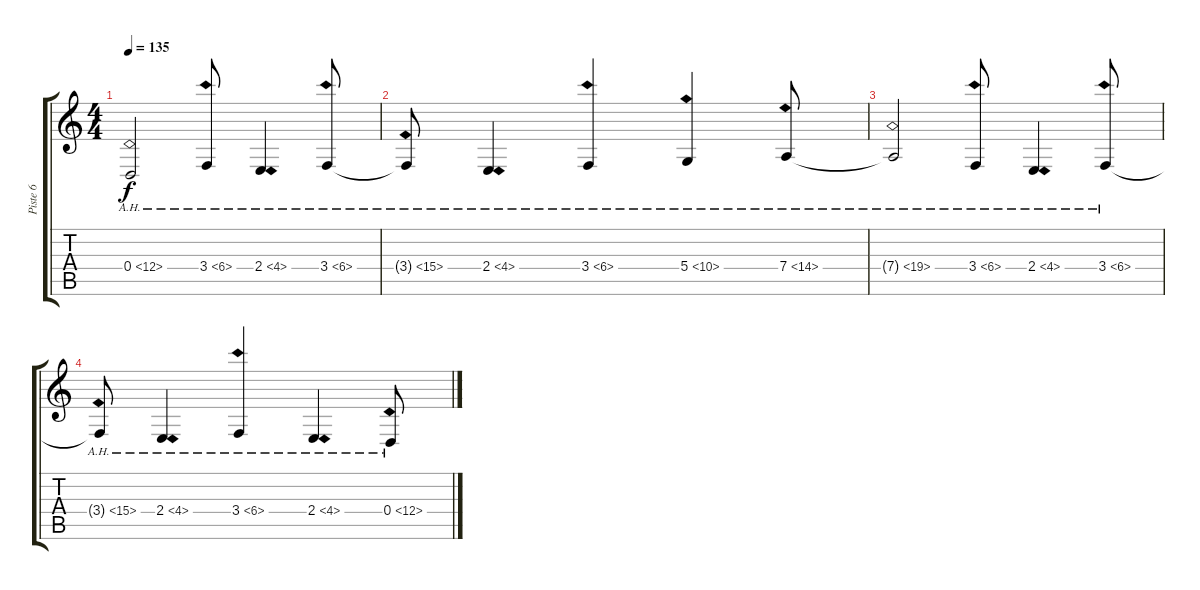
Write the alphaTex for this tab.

\track ("Piste 6" "Piste 6") {instrument violin}
\staff {score tabs}
\tuning (E4 B3 G3 D3 A2 E2) {hide}
\ts (4 4)
\tempo 135
\clef g2
\ks c
0.4{ah 12 t}.2{dy f} 3.4{ah 3}.8 2.4{ah 2}.4 3.4{ah 3}.8 |
3.4{ah 12 t}.8 2.4{ah 2}.4 3.4{ah 3}.4 5.4{ah 5}.4 7.4{ah 7}.8 |
7.4{ah 12 t}.2 3.4{ah 3}.8 2.4{ah 2}.4 3.4{ah 3}.8 |
3.4{ah 12 t}.8 2.4{ah 2}.4 3.4{ah 3}.4 2.4{ah 2}.4 0.4{ah 12}.8
